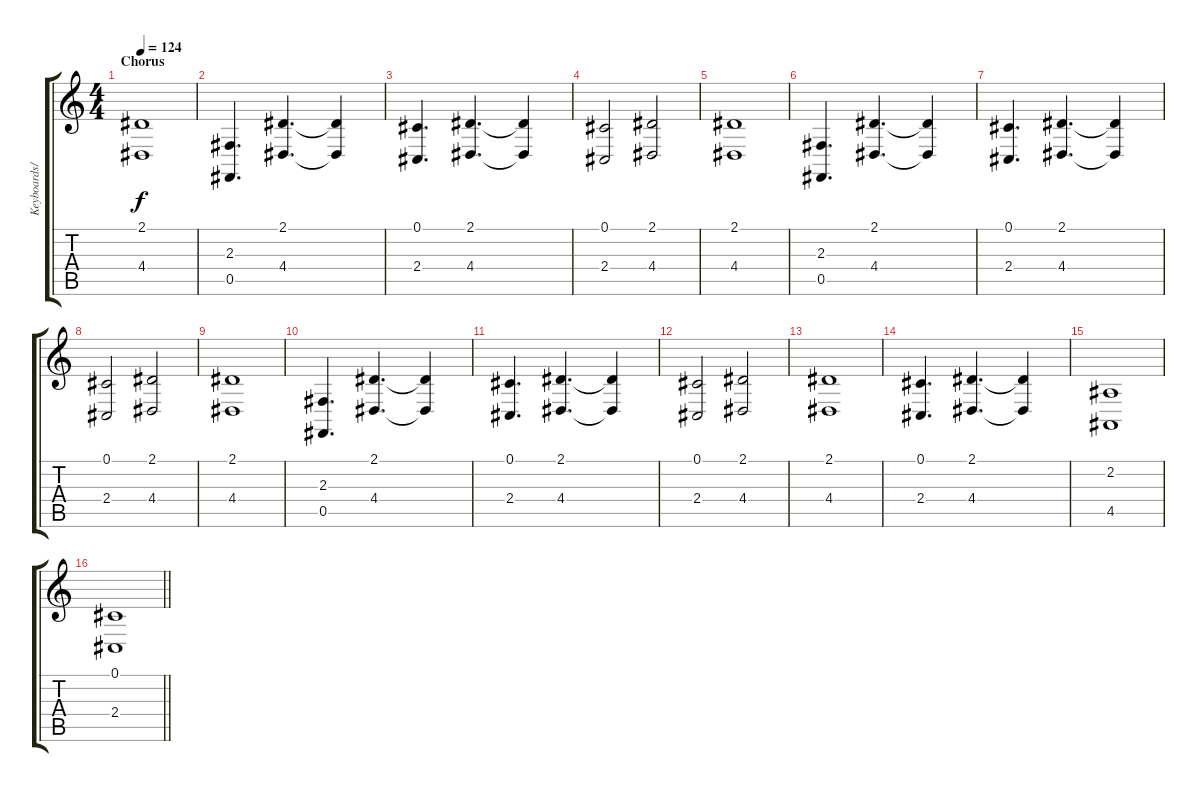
\track ("Keyboards/Others" "Keyboards/") {instrument choiraahs}
\staff {score tabs}
\tuning (Db4 Ab3 E3 B2 Gb2 Db2) {hide}
\ts (4 4)
\section ("" "Chorus")
\tempo 124
\clef g2
\ks c
(2.1 4.4).1{dy f volume 7} |
(2.3 0.5).4{d} (2.1 4.4).4{d} (2.1{t} 4.4{t}).4 |
(0.1 2.4).4{d} (2.1 4.4).4{d} (2.1{t} 4.4{t}).4 |
(0.1 2.4).2 (2.1 4.4).2 |
(2.1 4.4).1 |
(2.3 0.5).4{d} (2.1 4.4).4{d} (2.1{t} 4.4{t}).4 |
(0.1 2.4).4{d} (2.1 4.4).4{d} (2.1{t} 4.4{t}).4 |
(0.1 2.4).2 (2.1 4.4).2 |
(2.1 4.4).1 |
(2.3 0.5).4{d} (2.1 4.4).4{d} (2.1{t} 4.4{t}).4 |
(0.1 2.4).4{d} (2.1 4.4).4{d} (2.1{t} 4.4{t}).4 |
(0.1 2.4).2 (2.1 4.4).2 |
(2.1 4.4).1 |
(0.1 2.4).4{d} (2.1 4.4).4{d} (2.1{t} 4.4{t}).4 |
(2.2 4.5).1 |
\barLineRight lightlight
(0.1 2.4).1
